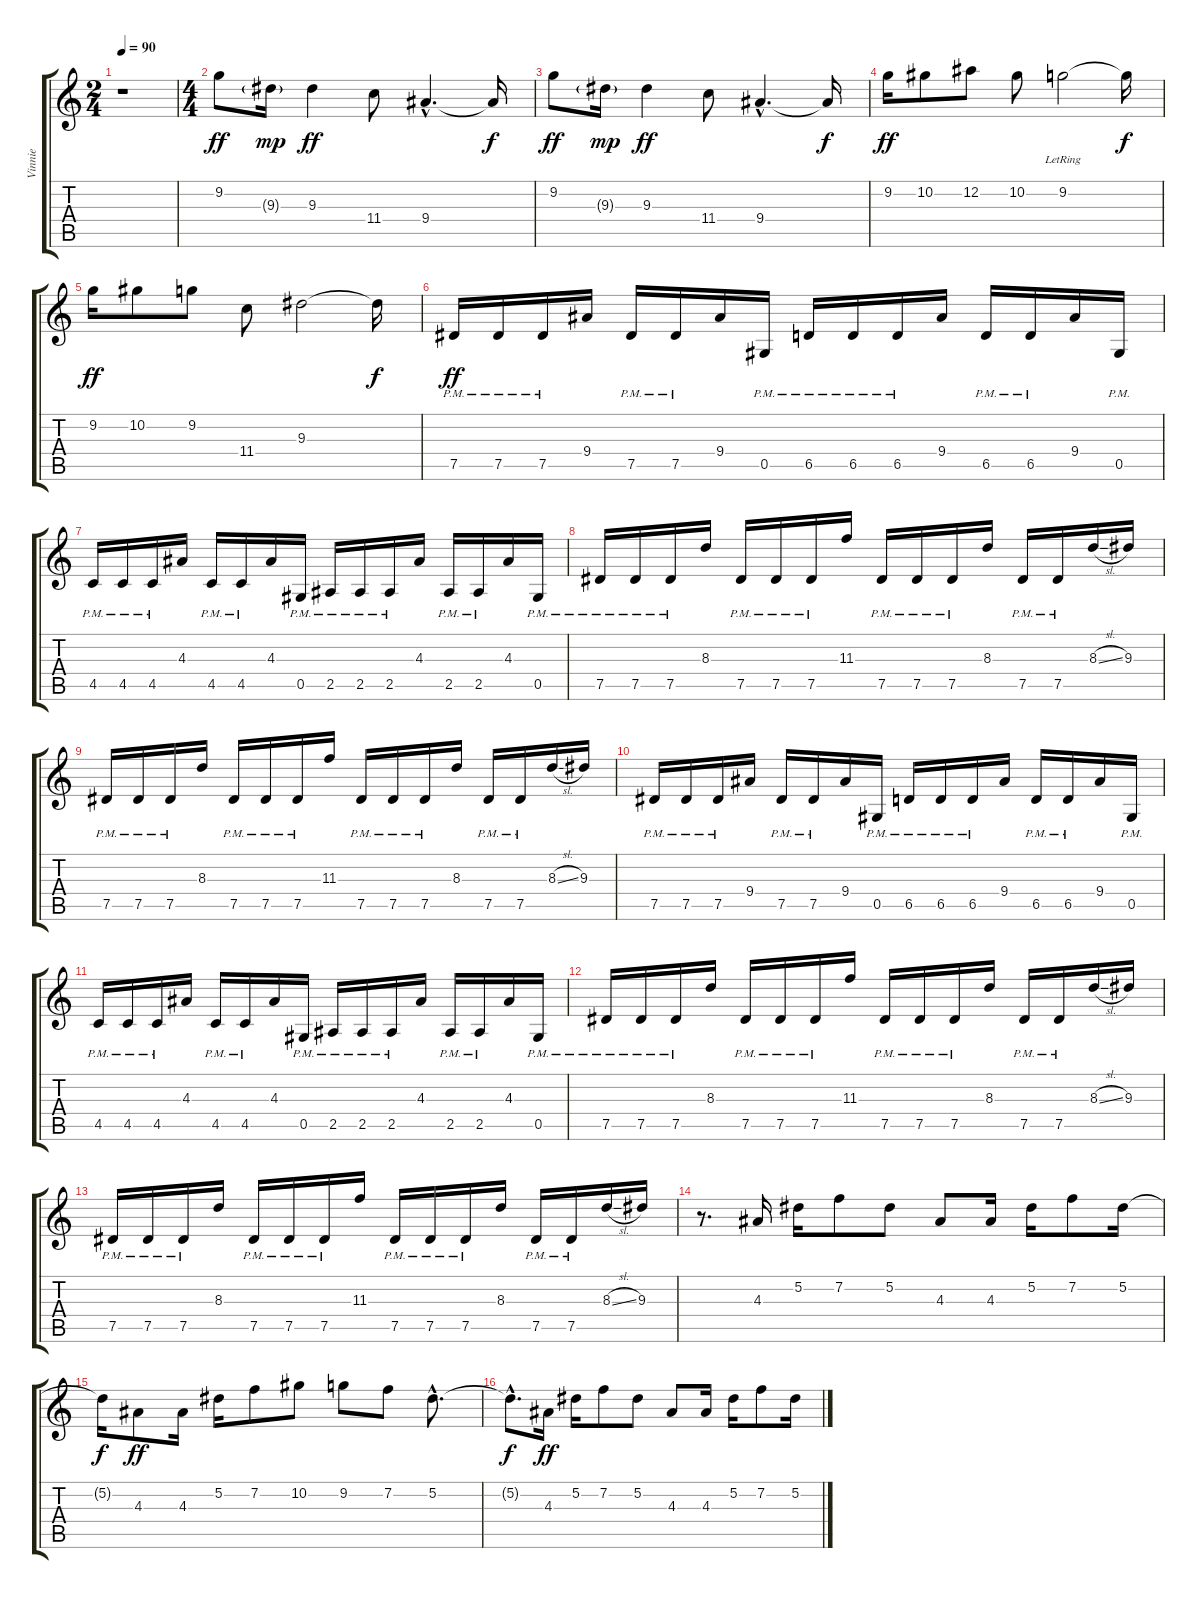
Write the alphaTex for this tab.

\track ("Vinnie" "Vinnie") {instrument distortionguitar}
\staff {score tabs}
\tuning (Eb4 Bb3 Gb3 Db3 Ab2 Eb2) {hide}
\ts (2 4)
\tempo 90
\clef g2
\ks c
r.1{dy ff instrument distortionguitar} |
\ts (4 4)
9.2.8 9.3{g}.16{dy mp} 9.3.4{dy ff} 11.4.8 9.4{hac}.4{d} 9.4{t}.16{dy f} |
9.2.8{dy ff} 9.3{g}.16{dy mp} 9.3.4{dy ff} 11.4.8 9.4{hac}.4{d} 9.4{t}.16{dy f} |
9.2.16{dy ff} 10.2.8 12.2.8 10.2.8 9.2{lr}.2 9.2{t}.16{dy f} |
9.2.16{dy ff} 10.2.8 9.2.8 11.4.8 9.3.2 9.3{t}.16{dy f} |
7.5{pm}.16{dy ff} 7.5{pm}.16 7.5{pm}.16 9.4.16 7.5{pm}.16 7.5{pm}.16 9.4.16 0.5{pm}.16 6.5{pm}.16 6.5{pm}.16 6.5{pm}.16 9.4.16 6.5{pm}.16 6.5{pm}.16 9.4.16 0.5{pm}.16 |
4.5{pm}.16 4.5{pm}.16 4.5{pm}.16 4.3.16 4.5{pm}.16 4.5{pm}.16 4.3.16 0.5{pm}.16 2.5{pm}.16 2.5{pm}.16 2.5{pm}.16 4.3.16 2.5{pm}.16 2.5{pm}.16 4.3.16 0.5{pm}.16 |
7.5{pm}.16 7.5{pm}.16 7.5{pm}.16 8.3.16 7.5{pm}.16 7.5{pm}.16 7.5{pm}.16 11.3.16 7.5{pm}.16 7.5{pm}.16 7.5{pm}.16 8.3.16 7.5{pm}.16 7.5{pm}.16 8.3{sl}.16 9.3.16 |
7.5{pm}.16 7.5{pm}.16 7.5{pm}.16 8.3.16 7.5{pm}.16 7.5{pm}.16 7.5{pm}.16 11.3.16 7.5{pm}.16 7.5{pm}.16 7.5{pm}.16 8.3.16 7.5{pm}.16 7.5{pm}.16 8.3{sl}.16 9.3.16 |
7.5{pm}.16 7.5{pm}.16 7.5{pm}.16 9.4.16 7.5{pm}.16 7.5{pm}.16 9.4.16 0.5{pm}.16 6.5{pm}.16 6.5{pm}.16 6.5{pm}.16 9.4.16 6.5{pm}.16 6.5{pm}.16 9.4.16 0.5{pm}.16 |
4.5{pm}.16 4.5{pm}.16 4.5{pm}.16 4.3.16 4.5{pm}.16 4.5{pm}.16 4.3.16 0.5{pm}.16 2.5{pm}.16 2.5{pm}.16 2.5{pm}.16 4.3.16 2.5{pm}.16 2.5{pm}.16 4.3.16 0.5{pm}.16 |
7.5{pm}.16 7.5{pm}.16 7.5{pm}.16 8.3.16 7.5{pm}.16 7.5{pm}.16 7.5{pm}.16 11.3.16 7.5{pm}.16 7.5{pm}.16 7.5{pm}.16 8.3.16 7.5{pm}.16 7.5{pm}.16 8.3{sl}.16 9.3.16 |
7.5{pm}.16 7.5{pm}.16 7.5{pm}.16 8.3.16 7.5{pm}.16 7.5{pm}.16 7.5{pm}.16 11.3.16 7.5{pm}.16 7.5{pm}.16 7.5{pm}.16 8.3.16 7.5{pm}.16 7.5{pm}.16 8.3{sl}.16 9.3.16 |
r.8{d} 4.3.16 5.2.16 7.2.8 5.2.8 4.3.8 4.3.16 5.2.16 7.2.8 5.2.16 |
5.2{t}.16{dy f} 4.3.8{dy ff} 4.3.16 5.2.16 7.2.8 10.2.8 9.2.8 7.2.8 5.2{hac}.8{d} |
5.2{hac t}.8{d dy f} 4.3.16{dy ff} 5.2.16 7.2.8 5.2.8 4.3.8 4.3.16 5.2.16 7.2.8 5.2.16
